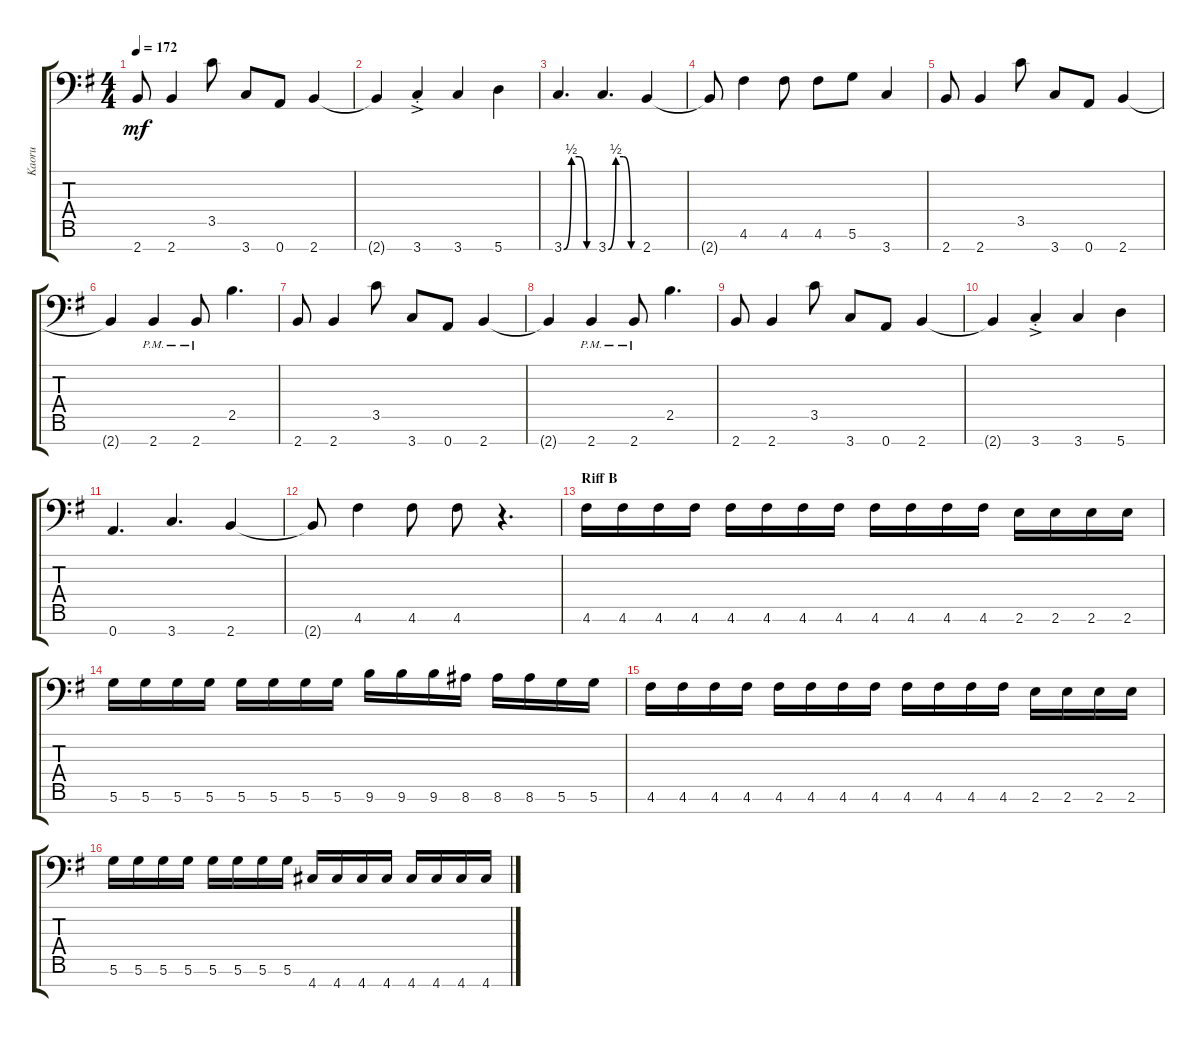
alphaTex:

\track ("Kaoru" "Kaoru") {instrument overdrivenguitar}
\staff {score tabs}
\tuning (E4 B3 G3 D3 A2 D2 A1) {hide}
\ts (4 4)
\tempo 172
\clef f4
\ks eminor
2.7.8{dy mf} 2.7.4 3.5.8 3.7.8 0.7.8 2.7.4 |
2.7{t}.4 3.7{ac st}.4 3.7.4 5.7.4 |
3.7{be (custom 0 0 15 2 30 2 45 0 60 0)}.4{d} 3.7{be (custom 0 0 15 2 30 2 45 0 60 0)}.4{d} 2.7.4 |
2.7{t}.8 4.6.4 4.6.8 4.6.8 5.6.8 3.7.4 |
2.7.8 2.7.4 3.5.8 3.7.8 0.7.8 2.7.4 |
2.7{t}.4 2.7{pm}.4 2.7{pm}.8 2.5.4{d} |
2.7.8 2.7.4 3.5.8 3.7.8 0.7.8 2.7.4 |
2.7{t}.4 2.7{pm}.4 2.7{pm}.8 2.5.4{d} |
2.7.8 2.7.4 3.5.8 3.7.8 0.7.8 2.7.4 |
2.7{t}.4 3.7{ac st}.4 3.7.4 5.7.4 |
0.7.4{d} 3.7.4{d} 2.7.4 |
2.7{t}.8 4.6.4 4.6.8 4.6.8 r.4{d} |
\section ("" "Riff B")
4.6.16 4.6.16 4.6.16 4.6.16 4.6.16 4.6.16 4.6.16 4.6.16 4.6.16 4.6.16 4.6.16 4.6.16 2.6.16 2.6.16 2.6.16 2.6.16 |
5.6.16 5.6.16 5.6.16 5.6.16 5.6.16 5.6.16 5.6.16 5.6.16 9.6.16 9.6.16 9.6.16 8.6.16 8.6.16 8.6.16 5.6.16 5.6.16 |
4.6.16 4.6.16 4.6.16 4.6.16 4.6.16 4.6.16 4.6.16 4.6.16 4.6.16 4.6.16 4.6.16 4.6.16 2.6.16 2.6.16 2.6.16 2.6.16 |
5.6.16 5.6.16 5.6.16 5.6.16 5.6.16 5.6.16 5.6.16 5.6.16 4.7.16 4.7.16 4.7.16 4.7.16 4.7.16 4.7.16 4.7.16 4.7.16
